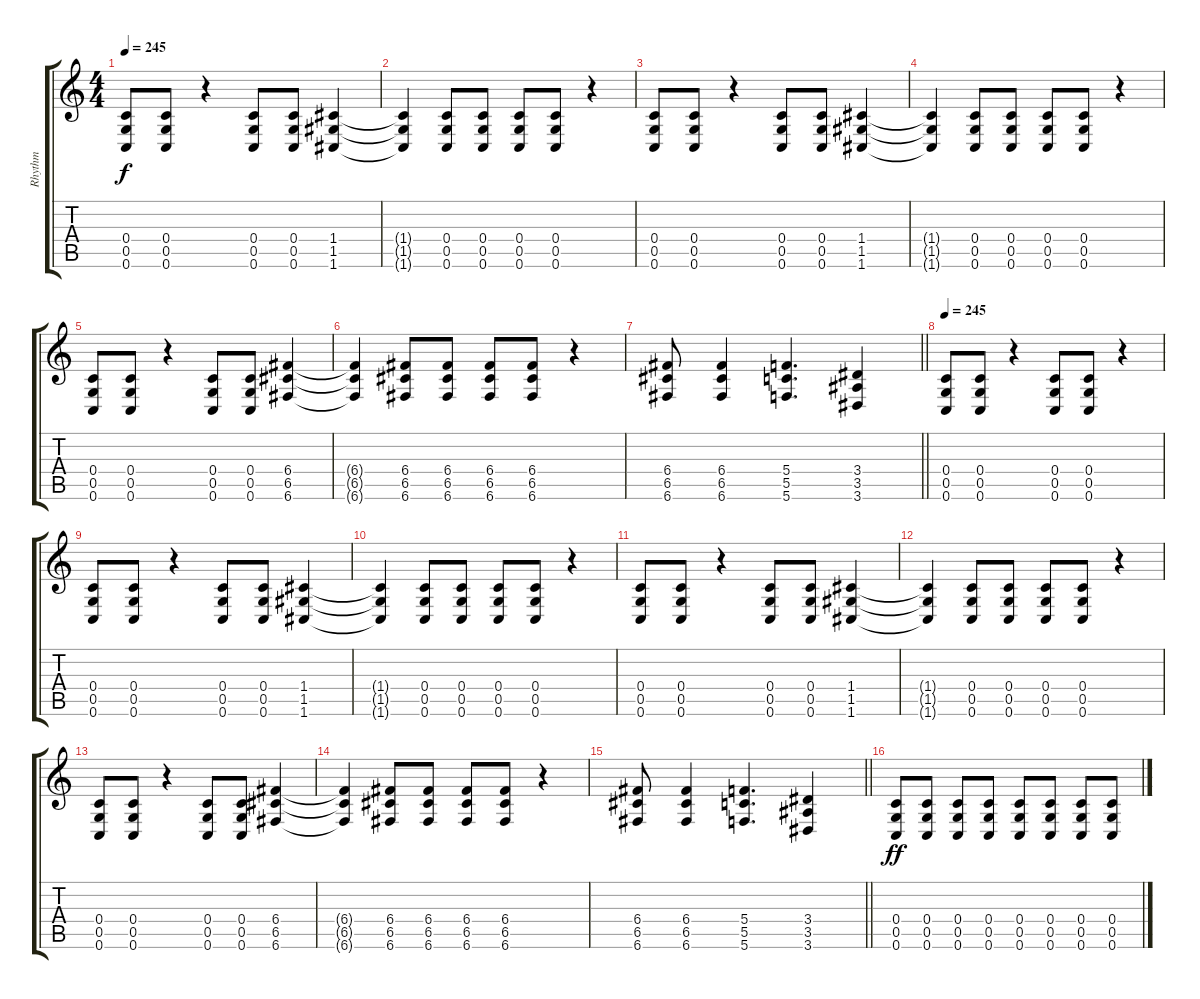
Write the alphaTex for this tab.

\track ("Rhythm" "Rhythm") {instrument distortionguitar}
\staff {score tabs}
\tuning (D4 A3 F3 C3 G2 C2) {hide}
\ts (4 4)
\tempo 245
\clef g2
\ks c
(0.4 0.5 0.6).8{dy f} (0.4 0.5 0.6).8 r.4 (0.4 0.5 0.6).8 (0.4 0.5 0.6).8 (1.4 1.5 1.6).4 |
(1.4{t} 1.5{t} 1.6{t}).4 (0.4 0.5 0.6).8 (0.4 0.5 0.6).8 (0.4 0.5 0.6).8 (0.4 0.5 0.6).8 r.4 |
(0.4 0.5 0.6).8 (0.4 0.5 0.6).8 r.4 (0.4 0.5 0.6).8 (0.4 0.5 0.6).8 (1.4 1.5 1.6).4 |
(1.4{t} 1.5{t} 1.6{t}).4 (0.4 0.5 0.6).8 (0.4 0.5 0.6).8 (0.4 0.5 0.6).8 (0.4 0.5 0.6).8 r.4 |
(0.4 0.5 0.6).8 (0.4 0.5 0.6).8 r.4 (0.4 0.5 0.6).8 (0.4 0.5 0.6).8 (6.4 6.5 6.6).4 |
(6.4{t} 6.5{t} 6.6{t}).4 (6.4 6.5 6.6).8 (6.4 6.5 6.6).8 (6.4 6.5 6.6).8 (6.4 6.5 6.6).8 r.4 |
\barLineRight lightlight
(6.4 6.5 6.6).8 (6.4 6.5 6.6).4 (5.4 5.5 5.6).4{d} (3.4 3.5 3.6).4 |
\tempo 245
(0.4 0.5 0.6).8 (0.4 0.5 0.6).8 r.4 (0.4 0.5 0.6).8 (0.4 0.5 0.6).8 r.4 |
(0.4 0.5 0.6).8 (0.4 0.5 0.6).8 r.4 (0.4 0.5 0.6).8 (0.4 0.5 0.6).8 (1.4 1.5 1.6).4 |
(1.4{t} 1.5{t} 1.6{t}).4 (0.4 0.5 0.6).8 (0.4 0.5 0.6).8 (0.4 0.5 0.6).8 (0.4 0.5 0.6).8 r.4 |
(0.4 0.5 0.6).8 (0.4 0.5 0.6).8 r.4 (0.4 0.5 0.6).8 (0.4 0.5 0.6).8 (1.4 1.5 1.6).4 |
(1.4{t} 1.5{t} 1.6{t}).4 (0.4 0.5 0.6).8 (0.4 0.5 0.6).8 (0.4 0.5 0.6).8 (0.4 0.5 0.6).8 r.4 |
(0.4 0.5 0.6).8 (0.4 0.5 0.6).8 r.4 (0.4 0.5 0.6).8 (0.4 0.5 0.6).8 (6.4 6.5 6.6).4 |
(6.4{t} 6.5{t} 6.6{t}).4 (6.4 6.5 6.6).8 (6.4 6.5 6.6).8 (6.4 6.5 6.6).8 (6.4 6.5 6.6).8 r.4 |
\barLineRight lightlight
(6.4 6.5 6.6).8 (6.4 6.5 6.6).4 (5.4 5.5 5.6).4{d} (3.4 3.5 3.6).4 |
(0.4 0.5 0.6).8{dy ff} (0.4 0.5 0.6).8 (0.4 0.5 0.6).8 (0.4 0.5 0.6).8 (0.4 0.5 0.6).8 (0.4 0.5 0.6).8 (0.4 0.5 0.6).8 (0.4 0.5 0.6).8
